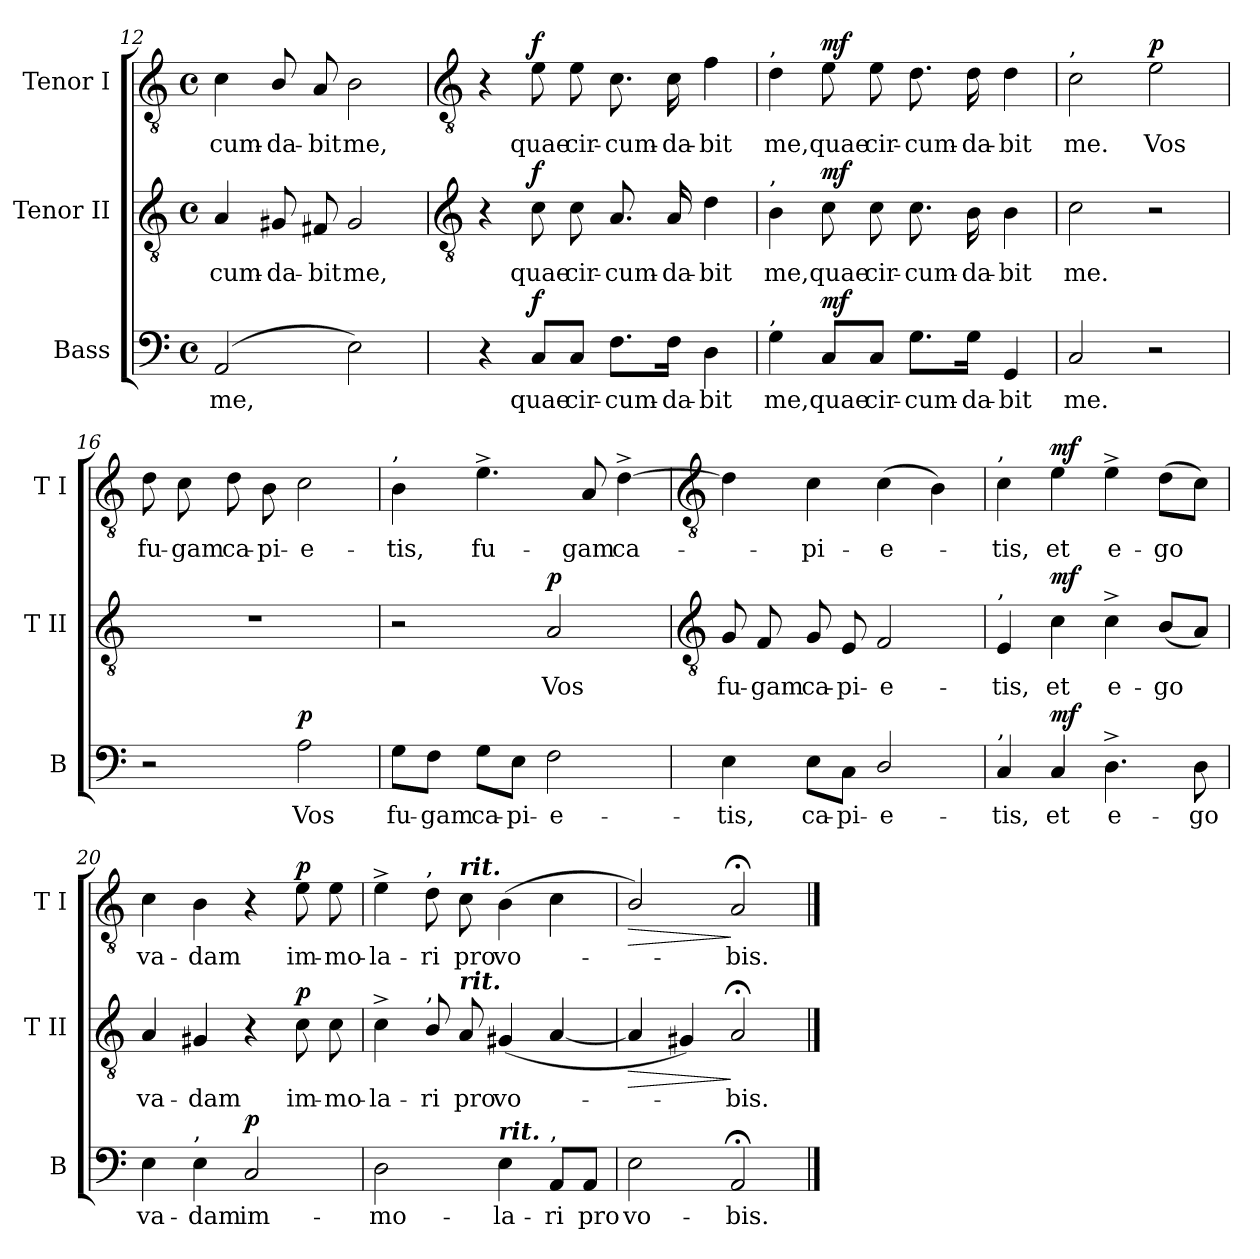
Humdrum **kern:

**kern	**text	**dynam	**kern	**text	**dynam	**kern	**text	**dynam
*part3	*part3	*part3	*part2	*part2	*part2	*part1	*part1	*part1
*staff3	*staff3	*staff3	*staff2	*staff2	*staff2	*staff1	*staff1	*staff1
*I"Bass	*	*	*I"Tenor II	*	*	*I"Tenor I	*	*
*I'B	*	*	*I'T II	*	*	*I'T I	*	*
*clefF4	*	*	*clefGv2	*	*	*clefGv2	*	*
*k[]	*	*	*k[]	*	*	*k[]	*	*
*C:	*	*	*C:	*	*	*C:	*	*
*M4/4	*	*	*M4/4	*	*	*M4/4	*	*
*met(c)	*	*	*met(c)	*	*	*met(c)	*	*
=12	=12	=12	=12	=12	=12	=12	=12	=12
!	!LO:LY:b	!	!	!LO:LY:b	!	!	!LO:LY:b	!
(<2AA	me,	.	4A	-cum-	.	4c	-cum-	.
!	!	!	!	!LO:LY:b	!	!	!LO:LY:b	!
.	.	.	8G#X	-da-	.	8B/	-da-	.
!	!	!	!	!LO:LY:b	!	!	!LO:LY:b	!
.	.	.	8F#X	-bit	.	8A	-bit	.
!	!	!	!	!LO:LY:b	!	!	!LO:LY:b	!
2E)	.	.	2G#	me,	.	2B	me,	.
!!LO:LB:g=z
=13	=13	=13	=13	=13	=13	=13	=13	=13
*	*	*	*clefGv2	*	*	*clefGv2	*	*
4r	.	.	4r	.	.	4r	.	.
!	!LO:LY:b	!LO:DY:b	!	!LO:LY:b	!LO:DY:b	!	!LO:LY:b	!LO:DY:b
8C/L	quae	f	8c	quae	f	8e	quae	f
!	!LO:LY:b	!	!	!LO:LY:b	!	!	!LO:LY:b	!
8C/J	cir-	.	8c	cir-	.	8e	cir-	.
!	!LO:LY:b	!	!	!LO:LY:b	!	!	!LO:LY:b	!
8.F\L	-cum-	.	8.A	-cum-	.	8.c	-cum-	.
!	!LO:LY:b	!	!	!LO:LY:b	!	!	!LO:LY:b	!
16F\Jk	-da-	.	16A	-da-	.	16c	-da-	.
!	!LO:LY:b	!	!	!LO:LY:b	!	!	!LO:LY:b	!
4D	-bit	.	4d	-bit	.	4f	-bit	.
=14	=14	=14	=14	=14	=14	=14	=14	=14
!	!	!	!	!	!	!LO:TX:a:t=,	!	!
!	!	!	!LO:TX:a:t=,	!	!	!	!	!
!LO:TX:a:t=,	!	!	!	!	!	!	!	!
!	!LO:LY:b	!	!	!LO:LY:b	!	!	!LO:LY:b	!
4G	me,	.	4B	me,	.	4d	me,	.
!	!LO:LY:b	!LO:DY:b	!	!LO:LY:b	!LO:DY:b	!	!LO:LY:b	!LO:DY:b
8C/L	quae	mf	8c	quae	mf	8e	quae	mf
!	!LO:LY:b	!	!	!LO:LY:b	!	!	!LO:LY:b	!
8C/J	cir-	.	8c	cir-	.	8e	cir-	.
!	!LO:LY:b	!	!	!LO:LY:b	!	!	!LO:LY:b	!
8.G\L	-cum-	.	8.c	-cum-	.	8.d	-cum-	.
!	!LO:LY:b	!	!	!LO:LY:b	!	!	!LO:LY:b	!
16G\Jk	-da-	.	16B	-da-	.	16d	-da-	.
!	!LO:LY:b	!	!	!LO:LY:b	!	!	!LO:LY:b	!
4GG	-bit	.	4B	-bit	.	4d	-bit	.
=15	=15	=15	=15	=15	=15	=15	=15	=15
!	!	!	!	!	!	!LO:TX:a:t=,	!	!
!	!LO:LY:b	!	!	!LO:LY:b	!	!	!LO:LY:b	!
2C	me.	.	2c	me.	.	2c	me.	.
!	!	!	!	!	!	!	!LO:LY:b	!LO:DY:b
2r	.	.	2r	.	.	2e	Vos	p
=16	=16	=16	=16	=16	=16	=16	=16	=16
!	!	!	!	!	!	!	!LO:LY:b	!
2r	.	.	1r	.	.	8d	fu-	.
!	!	!	!	!	!	!	!LO:LY:b	!
.	.	.	.	.	.	8c	-gam	.
!	!	!	!	!	!	!	!LO:LY:b	!
.	.	.	.	.	.	8d	ca-	.
!	!	!	!	!	!	!	!LO:LY:b	!
.	.	.	.	.	.	8B	-pi-	.
!	!LO:LY:b	!LO:DY:b	!	!	!	!	!LO:LY:b	!
2A	Vos	p	.	.	.	2c	-e-	.
=17	=17	=17	=17	=17	=17	=17	=17	=17
!	!	!	!	!	!	!LO:TX:a:t=,	!	!
!	!LO:LY:b	!	!	!	!	!	!LO:LY:b	!
8G\L	fu-	.	2r	.	.	4B	-tis,	.
!	!LO:LY:b	!	!	!	!	!	!	!
8F\J	-gam	.	.	.	.	.	.	.
!	!LO:LY:b	!	!	!	!	!	!LO:LY:b	!
8G\L	ca-	.	.	.	.	4.e^	fu-	.
!	!LO:LY:b	!	!	!	!	!	!	!
8E\J	-pi-	.	.	.	.	.	.	.
!	!LO:LY:b	!	!	!LO:LY:b	!LO:DY:b	!	!	!
2F	-e-	.	2A	Vos	p	.	.	.
!	!	!	!	!	!	!	!LO:LY:b	!
.	.	.	.	.	.	8A	-gam	.
!	!	!	!	!	!	!	!LO:LY:b	!
.	.	.	.	.	.	[4d^	ca-	.
!!LO:LB:g=z
=18	=18	=18	=18	=18	=18	=18	=18	=18
*	*	*	*clefGv2	*	*	*clefGv2	*	*
!	!LO:LY:b	!	!	!LO:LY:b	!	!	!	!
4E	-tis,	.	8G	fu-	.	4d]	.	.
!	!	!	!	!LO:LY:b	!	!	!	!
.	.	.	8F	-gam	.	.	.	.
!	!LO:LY:b	!	!	!LO:LY:b	!	!	!LO:LY:b	!
8E\L	ca-	.	8G	ca-	.	4c	pi-	.
!	!LO:LY:b	!	!	!LO:LY:b	!	!	!	!
8C\J	-pi-	.	8E	-pi-	.	.	.	.
!	!LO:LY:b	!	!	!LO:LY:b	!	!	!LO:LY:b	!
2D/	-e-	.	2F	-e-	.	(>4c	-e-	.
.	.	.	.	.	.	4B)	.	.
=19	=19	=19	=19	=19	=19	=19	=19	=19
!	!	!	!	!	!	!LO:TX:a:t=,	!	!
!	!	!	!LO:TX:a:t=,	!	!	!	!	!
!LO:TX:a:t=,	!	!	!	!	!	!	!	!
!	!LO:LY:b	!	!	!LO:LY:b	!	!	!LO:LY:b	!
4C	-tis,	.	4E	-tis,	.	4c	tis,	.
!	!LO:LY:b	!LO:DY:b	!	!LO:LY:b	!LO:DY:b	!	!LO:LY:b	!LO:DY:b
4C	et	mf	4c	et	mf	4e	et	mf
!	!LO:LY:b	!	!	!LO:LY:b	!	!	!LO:LY:b	!
4.D^	e-	.	4c^	e-	.	4e^	e-	.
!	!	!	!	!LO:LY:b	!	!	!LO:LY:b	!
.	.	.	(<8BL	-go	.	(>8dL	-go	.
!	!LO:LY:b	!	!	!	!	!	!	!
8D	-go	.	8AJ)	.	.	8cJ)	.	.
=20	=20	=20	=20	=20	=20	=20	=20	=20
!	!LO:LY:b	!	!	!LO:LY:b	!	!	!LO:LY:b	!
4E	va-	.	4A	va-	.	4c	va-	.
!LO:TX:a:t=,	!	!	!	!	!	!	!	!
!	!LO:LY:b	!	!	!LO:LY:b	!	!	!LO:LY:b	!
4E	-dam	.	4G#X	-dam	.	4B	-dam	.
!	!LO:LY:b	!LO:DY:b	!	!	!	!	!	!
2C	im-	p	4r	.	.	4r	.	.
!	!	!	!	!LO:LY:b	!LO:DY:b	!	!LO:LY:b	!LO:DY:b
.	.	.	8c	im-	p	8e	im-	p
!	!	!	!	!LO:LY:b	!	!	!LO:LY:b	!
.	.	.	8c	-mo-	.	8e	-mo-	.
=21	=21	=21	=21	=21	=21	=21	=21	=21
!	!LO:LY:b	!	!	!LO:LY:b	!	!	!LO:LY:b	!
2D	-mo-	.	4c^	-la-	.	4e^	-la-	.
!	!	!	!	!	!	!LO:TX:a:t=,	!	!
!	!	!	!LO:TX:a:t=,	!	!	!	!	!
!	!	!	!	!LO:LY:b	!	!	!LO:LY:b	!
.	.	.	8B/	-ri	.	8d	-ri	.
!	!	!	!	!	!	!LO:TX:a:Bi:t=rit.	!	!
!	!	!	!LO:TX:a:Bi:t=rit.	!	!	!	!	!
!	!	!	!	!LO:LY:b	!	!	!LO:LY:b	!
.	.	.	8A	pro	.	8c	pro	.
!LO:TX:a:Bi:t=rit.	!	!	!	!	!	!	!	!
!	!LO:LY:b	!	!	!LO:LY:b	!	!	!LO:LY:b	!
4E	-la-	.	(<4G#X	vo-	.	(>4B	vo-	.
!LO:TX:a:t=,	!	!	!	!	!	!	!	!
!	!LO:LY:b	!	!	!	!	!	!	!
8AA/L	-ri	.	[4A	.	.	4c	.	.
!	!LO:LY:b	!	!	!	!	!	!	!
8AA/J	pro	.	.	.	.	.	.	.
=22	=22	=22	=22	=22	=22	=22	=22	=22
!	!LO:LY:b	!	!	!	!LO:HP:b	!	!	!LO:HP:b
2E	vo-	.	4A]	.	>	2B/)	.	>
.	.	.	4G#X)	.	.	.	.	.
!	!LO:LY:b	!	!	!LO:LY:b	!	!	!LO:LY:b	!
2AA;<	-bis.	.	2A;<	bis.	]	2A;<	bis.	]
==	==	==	==	==	==	==	==	==
*-	*-	*-	*-	*-	*-	*-	*-	*-
